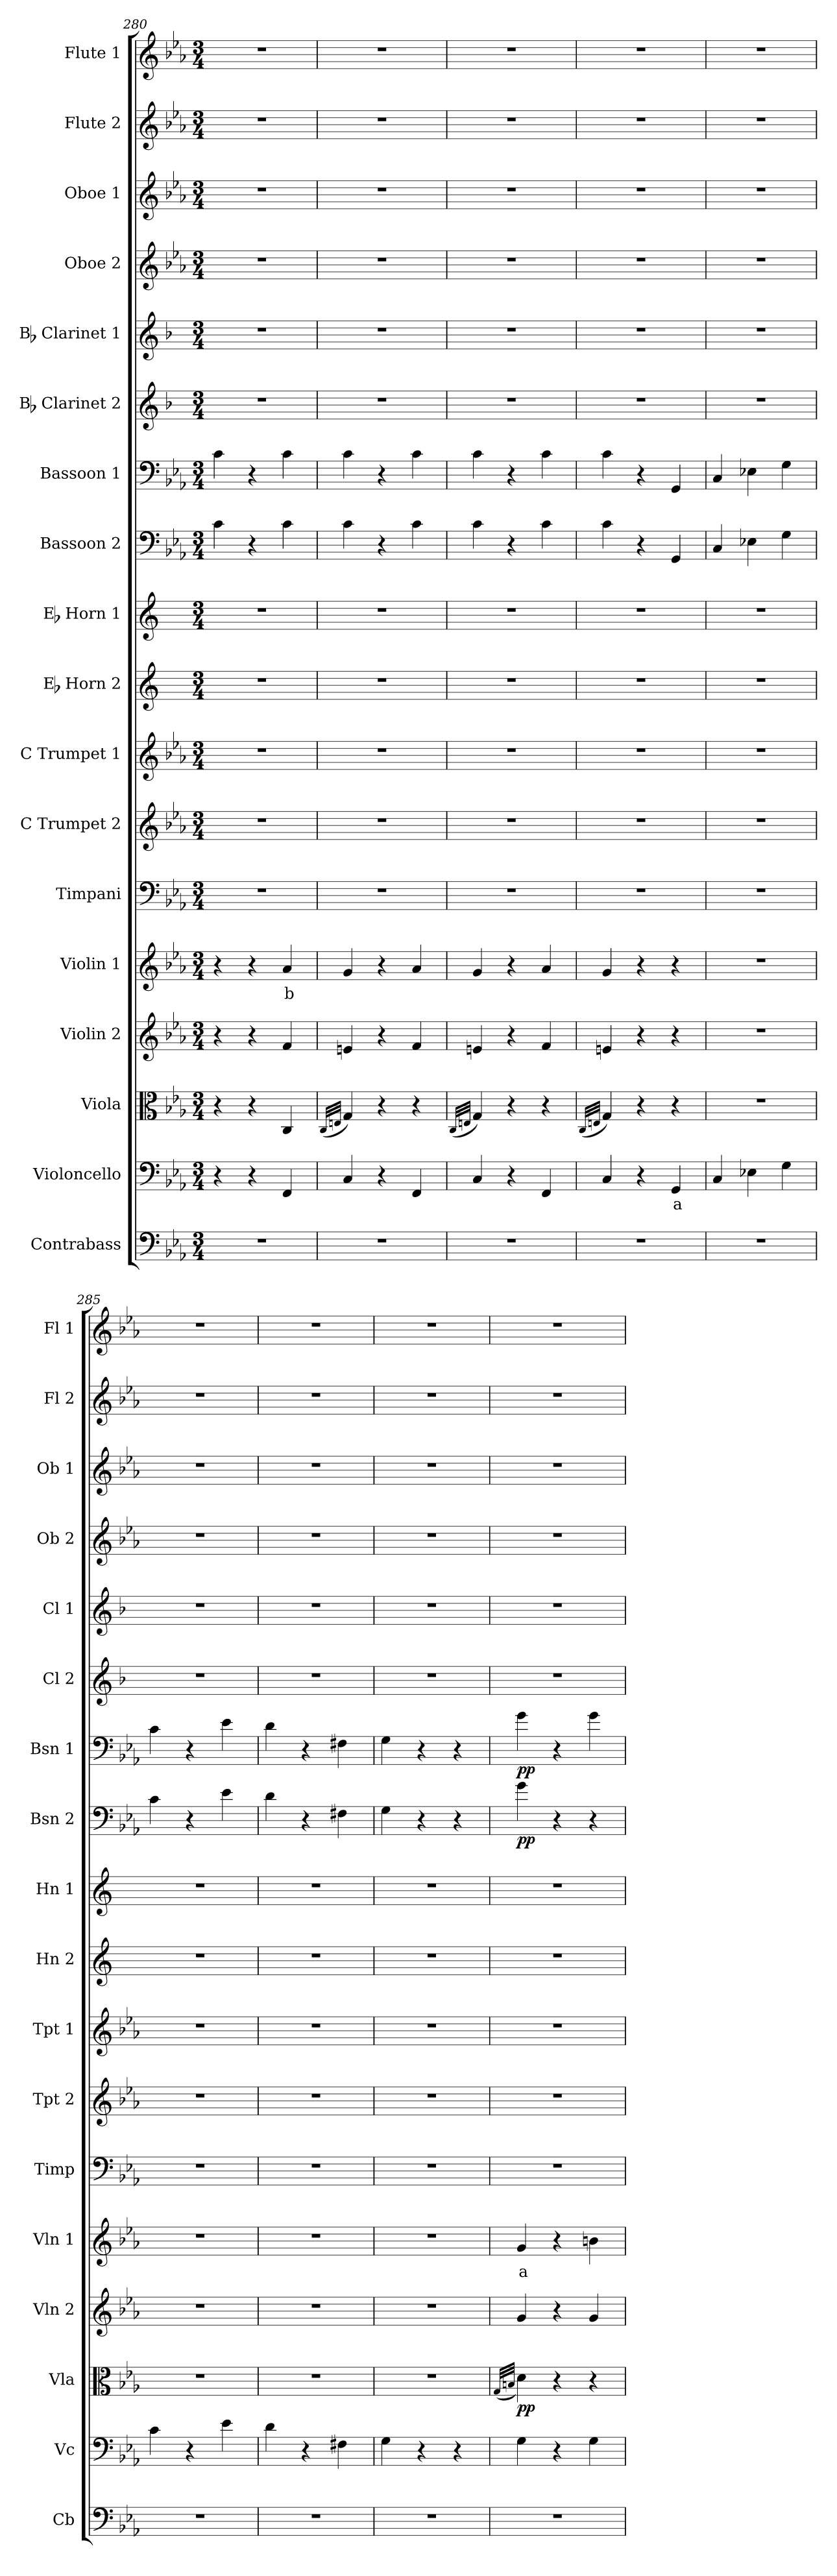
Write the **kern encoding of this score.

**kern	**kern	**text	**kern	**dynam	**kern	**kern	**text	**kern	**kern	**kern	**kern	**kern	**kern	**dynam	**kern	**dynam	**kern	**kern	**kern	**kern	**kern	**kern
*part18	*part17	*part17	*part16	*part16	*part15	*part14	*part14	*part13	*part12	*part11	*part10	*part9	*part8	*part8	*part7	*part7	*part6	*part5	*part4	*part3	*part2	*part1
*staff18	*staff17	*staff17	*staff16	*staff16	*staff15	*staff14	*staff14	*staff13	*staff12	*staff11	*staff10	*staff9	*staff8	*staff8	*staff7	*staff7	*staff6	*staff5	*staff4	*staff3	*staff2	*staff1
*I"Contrabass	*I"Violoncello	*	*I"Viola	*	*I"Violin 2	*I"Violin 1	*	*I"Timpani	*I"C Trumpet 2	*I"C Trumpet 1	*I"Eb Horn 2	*I"Eb Horn 1	*I"Bassoon 2	*	*I"Bassoon 1	*	*I"Bb Clarinet 2	*I"Bb Clarinet 1	*I"Oboe 2	*I"Oboe 1	*I"Flute 2	*I"Flute 1
*I'Cb	*I'Vc	*	*I'Vla	*	*I'Vln 2	*I'Vln 1	*	*I'Timp	*I'Tpt 2	*I'Tpt 1	*I'Hn 2	*I'Hn 1	*I'Bsn 2	*	*I'Bsn 1	*	*I'Cl 2	*I'Cl 1	*I'Ob 2	*I'Ob 1	*I'Fl 2	*I'Fl 1
*clefF4	*clefF4	*	*clefC3	*	*clefG2	*clefG2	*	*clefF4	*clefG2	*clefG2	*clefG2	*clefG2	*clefF4	*	*clefF4	*	*clefG2	*clefG2	*clefG2	*clefG2	*clefG2	*clefG2
*ITrd7c12	*	*	*	*	*	*	*	*	*	*	*ITrd5c9	*ITrd5c9	*	*	*	*	*ITrd1c2	*ITrd1c2	*	*	*	*
*k[b-e-a-]	*k[b-e-a-]	*	*k[b-e-a-]	*	*k[b-e-a-]	*k[b-e-a-]	*	*k[b-e-a-]	*k[b-e-a-]	*k[b-e-a-]	*k[b-e-a-]	*k[b-e-a-]	*k[b-e-a-]	*	*k[b-e-a-]	*	*k[b-e-a-]	*k[b-e-a-]	*k[b-e-a-]	*k[b-e-a-]	*k[b-e-a-]	*k[b-e-a-]
*M3/4	*M3/4	*	*M3/4	*	*M3/4	*M3/4	*	*M3/4	*M3/4	*M3/4	*M3/4	*M3/4	*M3/4	*	*M3/4	*	*M3/4	*M3/4	*M3/4	*M3/4	*M3/4	*M3/4
=280	=280	=280	=280	=280	=280	=280	=280	=280	=280	=280	=280	=280	=280	=280	=280	=280	=280	=280	=280	=280	=280	=280
2.r	4r	.	4r	.	4r	4r	.	2.r	2.r	2.r	2.r	2.r	4c\	.	4c\	.	2.r	2.r	2.r	2.r	2.r	2.r
.	4r	.	4r	.	4r	4r	.	.	.	.	.	.	4r	.	4r	.	.	.	.	.	.	.
!	!	!	!	!	!	!	!LO:LY:b:color=#FF0000	!	!	!	!	!	!	!	!	!	!	!	!	!	!	!
.	4FF/	.	4C/	.	4f/	4a-/	b	.	.	.	.	.	4c\	.	4c\	.	.	.	.	.	.	.
=281	=281	=281	=281	=281	=281	=281	=281	=281	=281	=281	=281	=281	=281	=281	=281	=281	=281	=281	=281	=281	=281	=281
.	.	.	(32qC/LLL	.	.	.	.	.	.	.	.	.	.	.	.	.	.	.	.	.	.	.
.	.	.	32qEn/JJJ	.	.	.	.	.	.	.	.	.	.	.	.	.	.	.	.	.	.	.
2.r	4C/	.	4G/)	.	4en/	4g/	.	2.r	2.r	2.r	2.r	2.r	4c\	.	4c\	.	2.r	2.r	2.r	2.r	2.r	2.r
.	4r	.	4r	.	4r	4r	.	.	.	.	.	.	4r	.	4r	.	.	.	.	.	.	.
.	4FF/	.	4r	.	4f/	4a-/	.	.	.	.	.	.	4c\	.	4c\	.	.	.	.	.	.	.
=282	=282	=282	=282	=282	=282	=282	=282	=282	=282	=282	=282	=282	=282	=282	=282	=282	=282	=282	=282	=282	=282	=282
.	.	.	(32qC/LLL	.	.	.	.	.	.	.	.	.	.	.	.	.	.	.	.	.	.	.
.	.	.	32qEn/JJJ	.	.	.	.	.	.	.	.	.	.	.	.	.	.	.	.	.	.	.
2.r	4C/	.	4G/)	.	4en/	4g/	.	2.r	2.r	2.r	2.r	2.r	4c\	.	4c\	.	2.r	2.r	2.r	2.r	2.r	2.r
.	4r	.	4r	.	4r	4r	.	.	.	.	.	.	4r	.	4r	.	.	.	.	.	.	.
.	4FF/	.	4r	.	4f/	4a-/	.	.	.	.	.	.	4c\	.	4c\	.	.	.	.	.	.	.
!!LO:PB:g=z
=283	=283	=283	=283	=283	=283	=283	=283	=283	=283	=283	=283	=283	=283	=283	=283	=283	=283	=283	=283	=283	=283	=283
.	.	.	(32qC/LLL	.	.	.	.	.	.	.	.	.	.	.	.	.	.	.	.	.	.	.
.	.	.	32qEn/JJJ	.	.	.	.	.	.	.	.	.	.	.	.	.	.	.	.	.	.	.
2.r	4C/	.	4G/)	.	4en/	4g/	.	2.r	2.r	2.r	2.r	2.r	4c\	.	4c\	.	2.r	2.r	2.r	2.r	2.r	2.r
.	4r	.	4r	.	4r	4r	.	.	.	.	.	.	4r	.	4r	.	.	.	.	.	.	.
!	!	!LO:LY:b:color=#FF0000	!	!	!	!	!	!	!	!	!	!	!	!	!	!	!	!	!	!	!	!
.	4GG/	a	4r	.	4r	4r	.	.	.	.	.	.	4GG/	.	4GG/	.	.	.	.	.	.	.
=284	=284	=284	=284	=284	=284	=284	=284	=284	=284	=284	=284	=284	=284	=284	=284	=284	=284	=284	=284	=284	=284	=284
2.r	4C/	.	2.r	.	2.r	2.r	.	2.r	2.r	2.r	2.r	2.r	4C/	.	4C/	.	2.r	2.r	2.r	2.r	2.r	2.r
.	4E-X\	.	.	.	.	.	.	.	.	.	.	.	4E-X\	.	4E-X\	.	.	.	.	.	.	.
.	4G\	.	.	.	.	.	.	.	.	.	.	.	4G\	.	4G\	.	.	.	.	.	.	.
=285	=285	=285	=285	=285	=285	=285	=285	=285	=285	=285	=285	=285	=285	=285	=285	=285	=285	=285	=285	=285	=285	=285
2.r	4c\	.	2.r	.	2.r	2.r	.	2.r	2.r	2.r	2.r	2.r	4c\	.	4c\	.	2.r	2.r	2.r	2.r	2.r	2.r
.	4r	.	.	.	.	.	.	.	.	.	.	.	4r	.	4r	.	.	.	.	.	.	.
.	4e-\	.	.	.	.	.	.	.	.	.	.	.	4e-\	.	4e-\	.	.	.	.	.	.	.
=286	=286	=286	=286	=286	=286	=286	=286	=286	=286	=286	=286	=286	=286	=286	=286	=286	=286	=286	=286	=286	=286	=286
2.r	4d\	.	2.r	.	2.r	2.r	.	2.r	2.r	2.r	2.r	2.r	4d\	.	4d\	.	2.r	2.r	2.r	2.r	2.r	2.r
.	4r	.	.	.	.	.	.	.	.	.	.	.	4r	.	4r	.	.	.	.	.	.	.
.	4F#X\	.	.	.	.	.	.	.	.	.	.	.	4F#X\	.	4F#X\	.	.	.	.	.	.	.
=287	=287	=287	=287	=287	=287	=287	=287	=287	=287	=287	=287	=287	=287	=287	=287	=287	=287	=287	=287	=287	=287	=287
2.r	4G\	.	2.r	.	2.r	2.r	.	2.r	2.r	2.r	2.r	2.r	4G\	.	4G\	.	2.r	2.r	2.r	2.r	2.r	2.r
.	4r	.	.	.	.	.	.	.	.	.	.	.	4r	.	4r	.	.	.	.	.	.	.
.	4r	.	.	.	.	.	.	.	.	.	.	.	4r	.	4r	.	.	.	.	.	.	.
=288	=288	=288	=288	=288	=288	=288	=288	=288	=288	=288	=288	=288	=288	=288	=288	=288	=288	=288	=288	=288	=288	=288
.	.	.	(32qG/LLL	.	.	.	.	.	.	.	.	.	.	.	.	.	.	.	.	.	.	.
.	.	.	32qBn/JJJ	.	.	.	.	.	.	.	.	.	.	.	.	.	.	.	.	.	.	.
*	*	*	*	*	*	*	*	*	*	*	*	*	*clefC4	*	*clefC4	*	*	*	*	*	*	*
!	!	!	!	!LO:DY:b	!	!	!LO:LY:b:color=#FF0000	!	!	!	!	!	!	!LO:DY:b	!	!LO:DY:b	!	!	!	!	!	!
2.r	4G\	.	4d\)	pp	4g/	4g/	a	2.r	2.r	2.r	2.r	2.r	4g\	pp	4g\	pp	2.r	2.r	2.r	2.r	2.r	2.r
.	4r	.	4r	.	4r	4r	.	.	.	.	.	.	4r	.	4r	.	.	.	.	.	.	.
.	4G\	.	4r	.	4g/	4bn\	.	.	.	.	.	.	4r	.	4g\	.	.	.	.	.	.	.
=	=	=	=	=	=	=	=	=	=	=	=	=	=	=	=	=	=	=	=	=	=	=
*-	*-	*-	*-	*-	*-	*-	*-	*-	*-	*-	*-	*-	*-	*-	*-	*-	*-	*-	*-	*-	*-	*-
